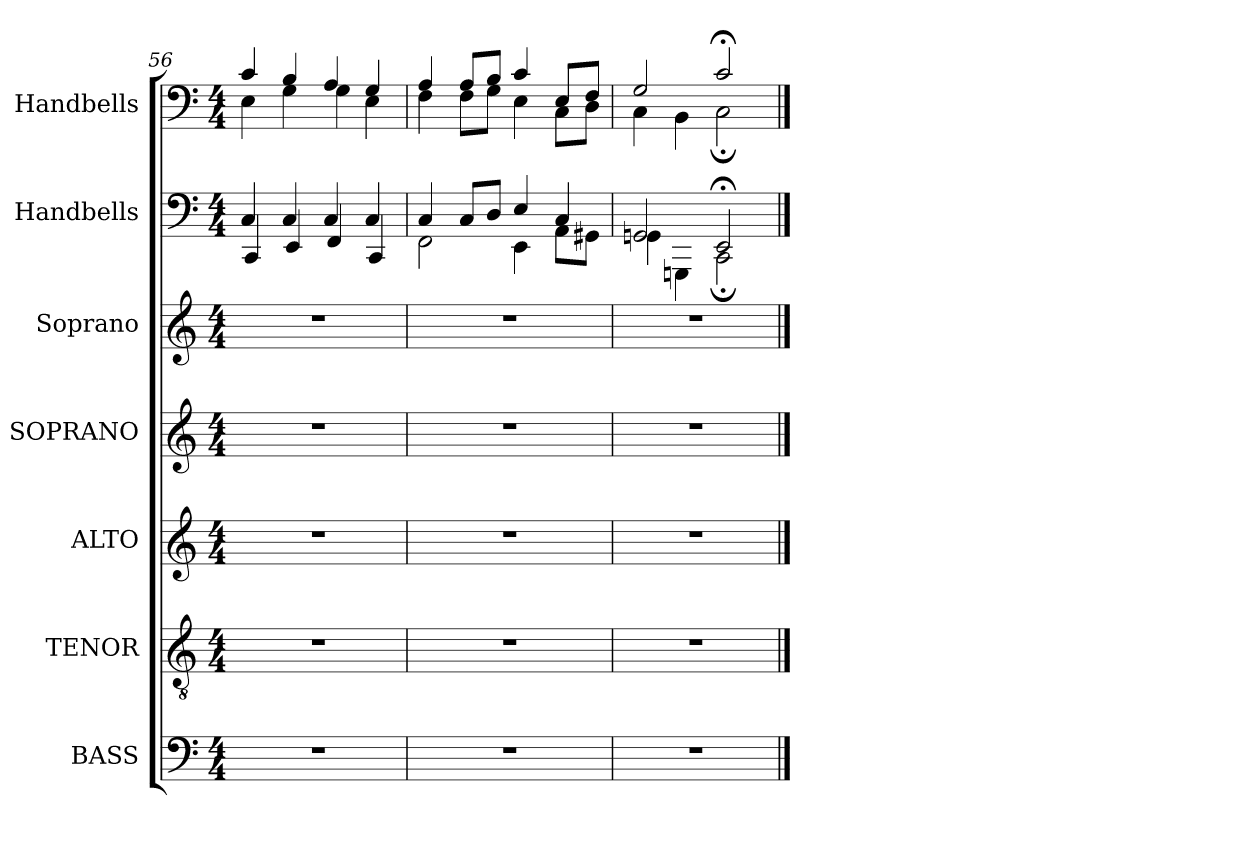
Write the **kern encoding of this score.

**kern	**kern	**kern	**kern	**kern	**kern	**kern
*part7	*part6	*part5	*part4	*part3	*part2	*part1
*staff7	*staff6	*staff5	*staff4	*staff3	*staff2	*staff1
*I"BASS	*I"TENOR	*I"ALTO	*I"SOPRANO	*I"Soprano	*I"Handbells	*I"Handbells
*I'B.	*I'T.	*I'A.	*I'S.	*I'S.	*I'H-bells.	*I'H-bells.
*clefF4	*clefGv2	*clefG2	*clefG2	*clefG2	*clefF4	*clefF4
*	*ITrd7c12	*	*	*	*	*
*k[]	*k[]	*k[]	*k[]	*k[]	*k[]	*k[]
*C:	*C:	*C:	*C:	*C:	*C:	*C:
*M4/4	*M4/4	*M4/4	*M4/4	*M4/4	*M4/4	*M4/4
=56	=56	=56	=56	=56	=56	=56
*	*	*	*	*	*^	*^
1r	1r	1r	1r	1r	4Ci/	4CCi/	4ci/	4Ei\
.	.	.	.	.	4Ci/	4EEi/	4Bi/	4Gi\
.	.	.	.	.	4Ci/	4FFi/	4Ai/	4Gi\
.	.	.	.	.	4Ci/	4CCi/	4Gi/	4Ei\
=57	=57	=57	=57	=57	=57	=57	=57	=57
1r	1r	1r	1r	1r	4Ci/	2FFi\	4Ai/	4Fi\
.	.	.	.	.	8Ci/L	.	8Ai/L	8Fi\L
.	.	.	.	.	8Di/J	.	8Bi/J	8Gi\J
.	.	.	.	.	4Ei/	4EEi\	4ci/	4Ei\
.	.	.	.	.	4Ci/	8AAi\L	8Ei/L	8Ci\L
.	.	.	.	.	.	8GG#Xi\J	8Fi/J	8Di\J
=58	=58	=58	=58	=58	=58	=58	=58	=58
1r	1r	1r	1r	1r	2GGni/	4GGi\	2Gi/	4Ci\
.	.	.	.	.	.	4GGGni\	.	4BBi\
.	.	.	.	.	2EE;i/	2CC;i\	2c;i/	2C;i\
*	*	*	*	*	*v	*v	*	*
*	*	*	*	*	*	*v	*v
==	==	==	==	==	==	==
*-	*-	*-	*-	*-	*-	*-
